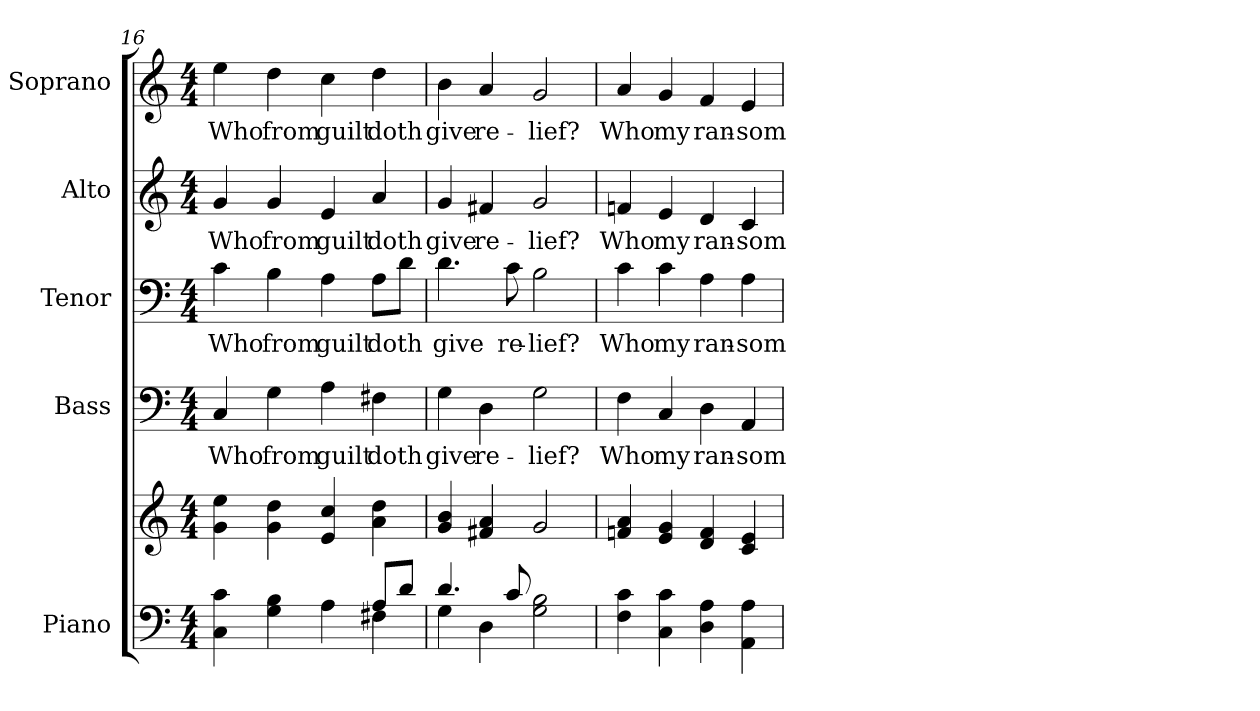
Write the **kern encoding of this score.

**kern	**kern	**kern	**text	**kern	**text	**kern	**text	**kern	**text
*part5	*part5	*part4	*part4	*part3	*part3	*part2	*part2	*part1	*part1
*staff6	*staff5	*staff4	*staff4	*staff3	*staff3	*staff2	*staff2	*staff1	*staff1
*I"Piano	*	*I"Bass	*	*I"Tenor	*	*I"Alto	*	*I"Soprano	*
*I'Pno.	*	*I'B.	*	*I'T.	*	*I'A.	*	*I'S.	*
*clefF4	*clefG2	*clefF4	*	*clefF4	*	*clefG2	*	*clefG2	*
*k[]	*k[]	*k[]	*	*k[]	*	*k[]	*	*k[]	*
*C:	*C:	*C:	*	*C:	*	*C:	*	*C:	*
*M4/4	*M4/4	*M4/4	*	*M4/4	*	*M4/4	*	*M4/4	*
=16	=16	=16	=16	=16	=16	=16	=16	=16	=16
*^	*	*	*	*	*	*	*	*	*
!	!	!	!	!LO:LY:b:color=#000000	!	!	!	!	!	!
!	!	!	!	!	!	!LO:LY:b:color=#000000	!	!	!	!
!	!	!	!	!	!	!	!	!LO:LY:b:color=#000000	!	!
!	!	!	!	!	!	!	!	!	!	!LO:LY:b:color=#000000
4Ci\ 4ci	2ryy	4gi\ 4eei	4Ci/	Who	4ci\	Who	4gi/	Who	4eei\	Who
!	!	!	!	!LO:LY:b:color=#000000	!	!	!	!	!	!
!	!	!	!	!	!	!LO:LY:b:color=#000000	!	!	!	!
!	!	!	!	!	!	!	!	!LO:LY:b:color=#000000	!	!
!	!	!	!	!	!	!	!	!	!	!LO:LY:b:color=#000000
4Gi\ 4Bi	.	4gi\ 4ddi	4Gi\	from	4Bi\	from	4gi/	from	4ddi\	from
!	!	!	!	!LO:LY:b:color=#000000	!	!	!	!	!	!
!	!	!	!	!	!	!LO:LY:b:color=#000000	!	!	!	!
!	!	!	!	!	!	!	!	!LO:LY:b:color=#000000	!	!
!	!	!	!	!	!	!	!	!	!	!LO:LY:b:color=#000000
4Ai\	4ryy	4ei/ 4cci	4Ai\	guilt	4Ai\	guilt	4ei/	guilt	4cci\	guilt
!	!	!	!	!LO:LY:b:color=#000000	!	!	!	!	!	!
!	!	!	!	!	!	!LO:LY:b:color=#000000	!	!	!	!
!	!	!	!	!	!	!	!	!LO:LY:b:color=#000000	!	!
!	!	!	!	!	!	!	!	!	!	!LO:LY:b:color=#000000
8Ai/L	4F#Xi\	4ai\ 4ddi	4F#Xi\	doth	8Ai\L	doth	4ai/	doth	4ddi\	doth
8di/J	.	.	.	.	8di\J	.	.	.	.	.
!!LO:PB:g=z
=17	=17	=17	=17	=17	=17	=17	=17	=17	=17	=17
!	!	!	!	!LO:LY:b:color=#000000	!	!	!	!	!	!
!	!	!	!	!	!	!LO:LY:b:color=#000000	!	!	!	!
!	!	!	!	!	!	!	!	!LO:LY:b:color=#000000	!	!
!	!	!	!	!	!	!	!	!	!	!LO:LY:b:color=#000000
4.di/	4Gi\	4gi/ 4bi	4Gi\	give	4.di\	give	4gi/	give	4bi\	give
!	!	!	!	!LO:LY:b:color=#000000	!	!	!	!	!	!
!	!	!	!	!	!	!	!	!LO:LY:b:color=#000000	!	!
!	!	!	!	!	!	!	!	!	!	!LO:LY:b:color=#000000
.	4Di\	4f#Xi/ 4ai	4Di\	re-	.	.	4f#Xi/	re-	4ai/	re-
!	!	!	!	!	!	!LO:LY:b:color=#000000	!	!	!	!
8ci/	.	.	.	.	8ci\	re-	.	.	.	.
!	!	!	!	!LO:LY:b:color=#000000	!	!	!	!	!	!
!	!	!	!	!	!	!LO:LY:b:color=#000000	!	!	!	!
!	!	!	!	!	!	!	!	!LO:LY:b:color=#000000	!	!
!	!	!	!	!	!	!	!	!	!	!LO:LY:b:color=#000000
2Gi\ 2Bi	2ryy	2gi/	2Gi\	-lief?	2Bi\	-lief?	2gi/	-lief?	2gi/	-lief?
*v	*v	*	*	*	*	*	*	*	*	*
=18	=18	=18	=18	=18	=18	=18	=18	=18	=18
*^	*	*	*	*	*	*	*	*	*
!	!	!	!	!LO:LY:b:color=#000000	!	!	!	!	!	!
*v	*v	*	*	*	*	*	*	*	*	*
*^	*	*	*	*	*	*	*	*	*
!	!	!	!	!	!	!LO:LY:b:color=#000000	!	!	!	!
*v	*v	*	*	*	*	*	*	*	*	*
*^	*	*	*	*	*	*	*	*	*
!	!	!	!	!	!	!	!	!LO:LY:b:color=#000000	!	!
*v	*v	*	*	*	*	*	*	*	*	*
*^	*	*	*	*	*	*	*	*	*
!	!	!	!	!	!	!	!	!	!	!LO:LY:b:color=#000000
*v	*v	*	*	*	*	*	*	*	*	*
4Fi\ 4ci	4fni/ 4ai	4Fi\	Who	4ci\	Who	4fni/	Who	4ai/	Who
!	!	!	!LO:LY:b:color=#000000	!	!	!	!	!	!
!	!	!	!	!	!LO:LY:b:color=#000000	!	!	!	!
!	!	!	!	!	!	!	!LO:LY:b:color=#000000	!	!
!	!	!	!	!	!	!	!	!	!LO:LY:b:color=#000000
4Ci\ 4ci	4ei/ 4gi	4Ci/	my	4ci\	my	4ei/	my	4gi/	my
!	!	!	!LO:LY:b:color=#000000	!	!	!	!	!	!
!	!	!	!	!	!LO:LY:b:color=#000000	!	!	!	!
!	!	!	!	!	!	!	!LO:LY:b:color=#000000	!	!
!	!	!	!	!	!	!	!	!	!LO:LY:b:color=#000000
4Di\ 4Ai	4di/ 4fi	4Di\	ran-	4Ai\	ran-	4di/	ran-	4fi/	ran-
!	!	!	!LO:LY:b:color=#000000	!	!	!	!	!	!
!	!	!	!	!	!LO:LY:b:color=#000000	!	!	!	!
!	!	!	!	!	!	!	!LO:LY:b:color=#000000	!	!
!	!	!	!	!	!	!	!	!	!LO:LY:b:color=#000000
4AAi\ 4Ai	4ci/ 4ei	4AAi/	-som	4Ai\	-som	4ci/	-som	4ei/	-som
=	=	=	=	=	=	=	=	=	=
*-	*-	*-	*-	*-	*-	*-	*-	*-	*-
